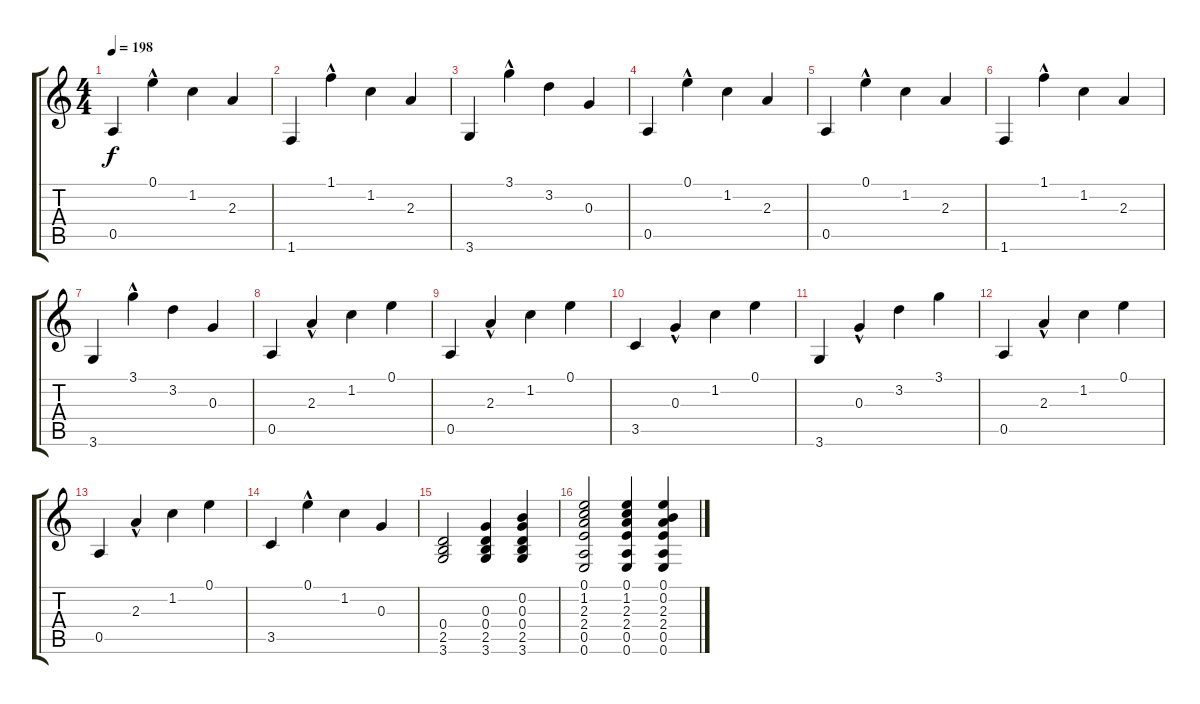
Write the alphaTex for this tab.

\track "" {instrument acousticguitarsteel}
\staff {score tabs}
\tuning (E4 B3 G3 D3 A2 E2) {hide}
\ts (4 4)
\tempo 198
\clef g2
\ks c
0.5.4{dy f instrument acousticguitarsteel} 0.1{hac}.4 1.2.4 2.3.4 |
1.6.4 1.1{hac}.4 1.2.4 2.3.4 |
3.6.4 3.1{hac}.4 3.2.4 0.3.4 |
0.5.4 0.1{hac}.4 1.2.4 2.3.4 |
0.5.4 0.1{hac}.4 1.2.4 2.3.4 |
1.6.4 1.1{hac}.4 1.2.4 2.3.4 |
3.6.4 3.1{hac}.4 3.2.4 0.3.4 |
0.5.4 2.3{hac}.4 1.2.4 0.1.4 |
0.5.4 2.3{hac}.4 1.2.4 0.1.4 |
3.5.4 0.3{hac}.4 1.2.4 0.1.4 |
3.6.4 0.3{hac}.4 3.2.4 3.1.4 |
0.5.4 2.3{hac}.4 1.2.4 0.1.4 |
0.5.4 2.3{hac}.4 1.2.4 0.1.4 |
3.5.4 0.1{hac}.4 1.2.4 0.3.4 |
(0.4 2.5 3.6).2 (0.3 0.4 2.5 3.6).4 (0.2 0.3 0.4 2.5 3.6).4 |
(0.1 1.2 2.3 2.4 0.5 0.6).2 (0.1 1.2 2.3 2.4 0.5 0.6).4 (0.1 0.2 2.3 2.4 0.5 0.6).4
